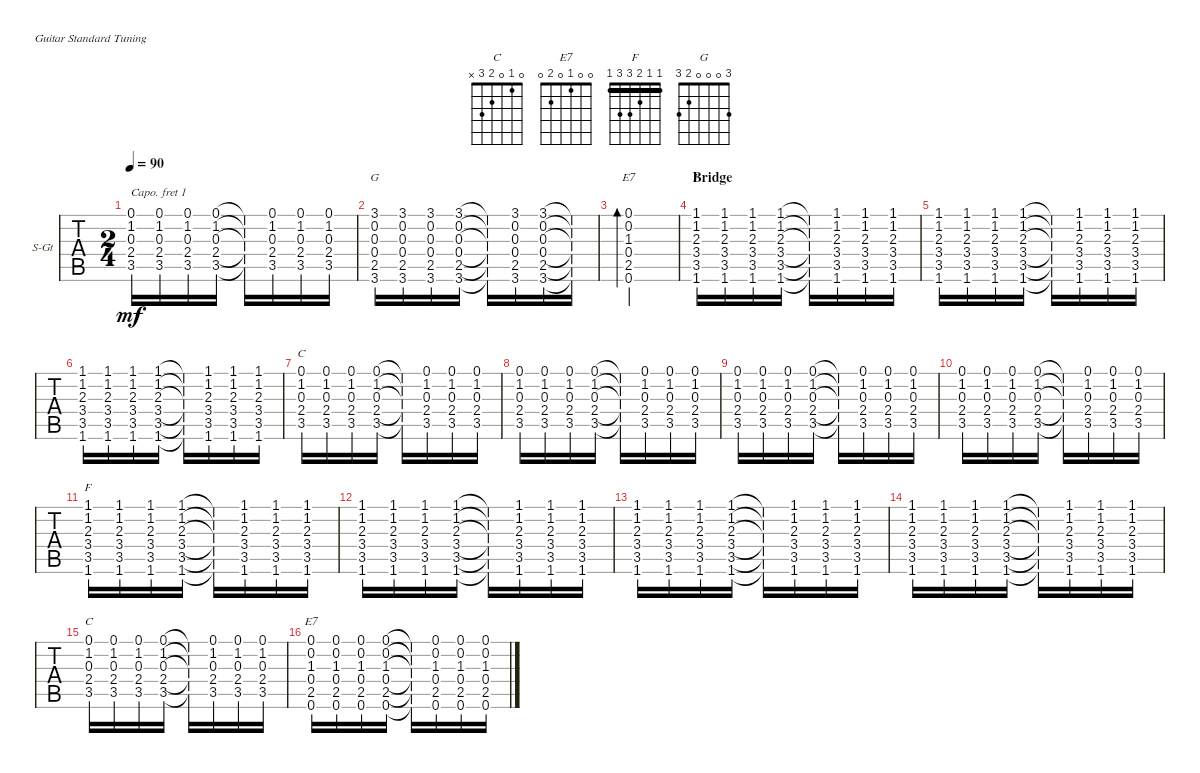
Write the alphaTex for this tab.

\defaultSystemsLayout 4
\bracketExtendMode groupsimilarinstruments
\firstSystemTrackNameOrientation horizontal
\otherSystemsTrackNameOrientation horizontal
\track ("Steel Guitar" "S-Gt") {solo instrument acousticguitarsteel}
\staff {tabs}
\capo 1
\tuning (E4 B3 G3 D3 A2 E2)
\chord ("C" 0 1 0 2 3 x) {showfingering false}
\chord ("E7" 0 0 1 0 2 0) {showfingering false}
\chord ("F" 1 1 2 3 3 1) {showfingering false barre (1 1)}
\chord ("G" 3 0 0 0 2 3) {showfingering false}
\ts (2 4)
\tempo 90
\clef g2
\ks c
(0.1 3.5 2.4 0.3 1.2).16{dy mf} (0.1 3.5 2.4 0.3 1.2).16 (0.1 3.5 2.4 0.3 1.2).16 (0.1 3.5 2.4 0.3 1.2).16 (3.5{t} 2.4{t} 0.3{t} 1.2{t} 0.1{t}).16 (0.1 3.5 2.4 0.3 1.2).16 (0.1 3.5 2.4 0.3 1.2).16 (0.1 3.5 2.4 0.3 1.2).16 |
(3.1 2.5 0.4 0.3 0.2 3.6).16{ch "G"} (3.1 2.5 0.4 0.3 0.2 3.6).16 (3.1 2.5 0.4 0.3 0.2 3.6).16 (3.1 2.5 0.4 0.3 0.2 3.6).16 (2.5{t} 0.4{t} 0.3{t} 0.2{t} 3.1{t} 3.6{t}).16 (3.1 2.5 0.4 0.3 0.2 3.6).16 (3.1 2.5 0.4 0.3 0.2 3.6).16 (3.1{t} 2.5{t} 0.4{t} 0.3{t} 0.2{t} 3.6{t}).16 |
(2.5 0.4 1.3 0.2 0.6 0.1).2{bd 30 ch "E7"} |
\section ("" "Bridge")
(1.1 3.5 3.4 2.3 1.2 1.6).16{ch "F"} (1.1 3.5 3.4 2.3 1.2 1.6).16 (1.1 3.5 3.4 2.3 1.2 1.6).16 (1.1 3.5 3.4 2.3 1.2 1.6).16 (3.5{t} 3.4{t} 2.3{t} 1.2{t} 1.1{t} 1.6{t}).16 (1.1 3.5 3.4 2.3 1.2 1.6).16 (1.1 3.5 3.4 2.3 1.2 1.6).16 (1.1 3.5 3.4 2.3 1.2 1.6).16 |
(1.1 3.5 3.4 2.3 1.2 1.6).16 (1.1 3.5 3.4 2.3 1.2 1.6).16 (1.1 3.5 3.4 2.3 1.2 1.6).16 (1.1 3.5 3.4 2.3 1.2 1.6).16 (3.5{t} 3.4{t} 2.3{t} 1.2{t} 1.1{t} 1.6{t}).16 (1.1 3.5 3.4 2.3 1.2 1.6).16 (1.1 3.5 3.4 2.3 1.2 1.6).16 (1.1 3.5 3.4 2.3 1.2 1.6).16 |
(1.1 3.5 3.4 2.3 1.2 1.6).16 (1.1 3.5 3.4 2.3 1.2 1.6).16 (1.1 3.5 3.4 2.3 1.2 1.6).16 (1.1 3.5 3.4 2.3 1.2 1.6).16 (3.5{t} 3.4{t} 2.3{t} 1.2{t} 1.1{t} 1.6{t}).16 (1.1 3.5 3.4 2.3 1.2 1.6).16 (1.1 3.5 3.4 2.3 1.2 1.6).16 (1.1 3.5 3.4 2.3 1.2 1.6).16 |
(0.1 3.5 2.4 0.3 1.2).16{ch "C"} (0.1 3.5 2.4 0.3 1.2).16 (0.1 3.5 2.4 0.3 1.2).16 (0.1 3.5 2.4 0.3 1.2).16 (3.5{t} 2.4{t} 0.3{t} 1.2{t} 0.1{t}).16 (0.1 3.5 2.4 0.3 1.2).16 (0.1 3.5 2.4 0.3 1.2).16 (0.1 3.5 2.4 0.3 1.2).16 |
(0.1 3.5 2.4 0.3 1.2).16 (0.1 3.5 2.4 0.3 1.2).16 (0.1 3.5 2.4 0.3 1.2).16 (0.1 3.5 2.4 0.3 1.2).16 (3.5{t} 2.4{t} 0.3{t} 1.2{t} 0.1{t}).16 (0.1 3.5 2.4 0.3 1.2).16 (0.1 3.5 2.4 0.3 1.2).16 (0.1 3.5 2.4 0.3 1.2).16 |
(0.1 3.5 2.4 0.3 1.2).16 (0.1 3.5 2.4 0.3 1.2).16 (0.1 3.5 2.4 0.3 1.2).16 (0.1 3.5 2.4 0.3 1.2).16 (3.5{t} 2.4{t} 0.3{t} 1.2{t} 0.1{t}).16 (0.1 3.5 2.4 0.3 1.2).16 (0.1 3.5 2.4 0.3 1.2).16 (0.1 3.5 2.4 0.3 1.2).16 |
(0.1 3.5 2.4 0.3 1.2).16 (0.1 3.5 2.4 0.3 1.2).16 (0.1 3.5 2.4 0.3 1.2).16 (0.1 3.5 2.4 0.3 1.2).16 (3.5{t} 2.4{t} 0.3{t} 1.2{t} 0.1{t}).16 (0.1 3.5 2.4 0.3 1.2).16 (0.1 3.5 2.4 0.3 1.2).16 (0.1 3.5 2.4 0.3 1.2).16 |
(1.1 3.5 3.4 2.3 1.2 1.6).16{ch "F"} (1.1 3.5 3.4 2.3 1.2 1.6).16 (1.1 3.5 3.4 2.3 1.2 1.6).16 (1.1 3.5 3.4 2.3 1.2 1.6).16 (3.5{t} 3.4{t} 2.3{t} 1.2{t} 1.1{t} 1.6{t}).16 (1.1 3.5 3.4 2.3 1.2 1.6).16 (1.1 3.5 3.4 2.3 1.2 1.6).16 (1.1 3.5 3.4 2.3 1.2 1.6).16 |
(1.1 3.5 3.4 2.3 1.2 1.6).16 (1.1 3.5 3.4 2.3 1.2 1.6).16 (1.1 3.5 3.4 2.3 1.2 1.6).16 (1.1 3.5 3.4 2.3 1.2 1.6).16 (3.5{t} 3.4{t} 2.3{t} 1.2{t} 1.1{t} 1.6{t}).16 (1.1 3.5 3.4 2.3 1.2 1.6).16 (1.1 3.5 3.4 2.3 1.2 1.6).16 (1.1 3.5 3.4 2.3 1.2 1.6).16 |
(1.1 3.5 3.4 2.3 1.2 1.6).16 (1.1 3.5 3.4 2.3 1.2 1.6).16 (1.1 3.5 3.4 2.3 1.2 1.6).16 (1.1 3.5 3.4 2.3 1.2 1.6).16 (3.5{t} 3.4{t} 2.3{t} 1.2{t} 1.1{t} 1.6{t}).16 (1.1 3.5 3.4 2.3 1.2 1.6).16 (1.1 3.5 3.4 2.3 1.2 1.6).16 (1.1 3.5 3.4 2.3 1.2 1.6).16 |
(1.1 3.5 3.4 2.3 1.2 1.6).16 (1.1 3.5 3.4 2.3 1.2 1.6).16 (1.1 3.5 3.4 2.3 1.2 1.6).16 (1.1 3.5 3.4 2.3 1.2 1.6).16 (3.5{t} 3.4{t} 2.3{t} 1.2{t} 1.1{t} 1.6{t}).16 (1.1 3.5 3.4 2.3 1.2 1.6).16 (1.1 3.5 3.4 2.3 1.2 1.6).16 (1.1 3.5 3.4 2.3 1.2 1.6).16 |
(0.1 3.5 2.4 0.3 1.2).16{ch "C"} (0.1 3.5 2.4 0.3 1.2).16 (0.1 3.5 2.4 0.3 1.2).16 (0.1 3.5 2.4 0.3 1.2).16 (3.5{t} 2.4{t} 0.3{t} 1.2{t} 0.1{t}).16 (0.1 3.5 2.4 0.3 1.2).16 (0.1 3.5 2.4 0.3 1.2).16 (0.1 3.5 2.4 0.3 1.2).16 |
(0.1 2.5 0.4 1.3 0.2 0.6).16{ch "E7"} (0.1 2.5 0.4 1.3 0.2 0.6).16 (0.1 2.5 0.4 1.3 0.2 0.6).16 (0.1 2.5 0.4 1.3 0.2 0.6).16 (2.5{t} 0.4{t} 1.3{t} 0.2{t} 0.1{t} 0.6{t}).16 (0.1 2.5 0.4 1.3 0.2 0.6).16 (0.1 2.5 0.4 1.3 0.2 0.6).16 (0.1 2.5 0.4 1.3 0.2 0.6).16
